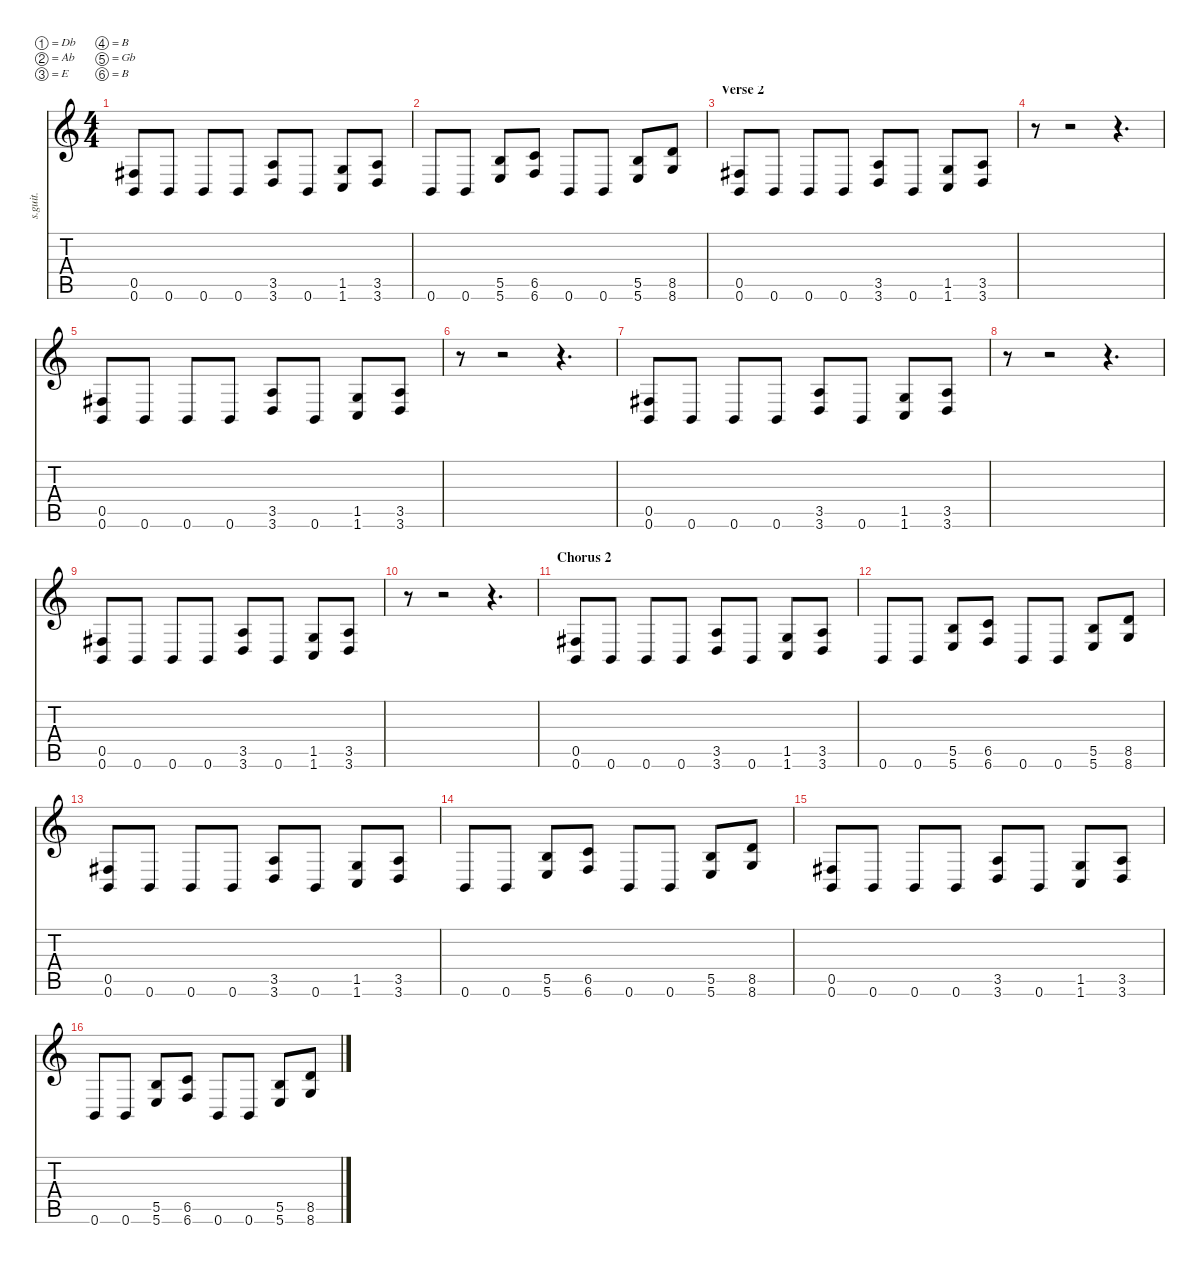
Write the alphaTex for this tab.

\defaultSystemsLayout 4
\hideDynamics
\bracketExtendMode nobrackets
\track ("Mick Thomson" "s.guit.") {instrument distortionguitar}
\staff {score tabs}
\tuning (Db4 Ab3 E3 B2 Gb2 B1)
\ts (4 4)
\tempo (210 hide)
\clef g2
\ks c
(0.5{acc #} 0.6).8{lyrics (0 "") lyrics (1 "") lyrics (2 "") lyrics (3 "") lyrics (4 "") dy f} 0.6.8{lyrics (0 "") lyrics (1 "") lyrics (2 "") lyrics (3 "") lyrics (4 "")} 0.6.8{lyrics (0 "") lyrics (1 "") lyrics (2 "") lyrics (3 "") lyrics (4 "")} 0.6.8{lyrics (0 "") lyrics (1 "") lyrics (2 "") lyrics (3 "") lyrics (4 "")} (3.5 3.6).8{lyrics (0 "") lyrics (1 "") lyrics (2 "") lyrics (3 "") lyrics (4 "")} 0.6.8{lyrics (0 "") lyrics (1 "") lyrics (2 "") lyrics (3 "") lyrics (4 "")} (1.5 1.6).8{lyrics (0 "") lyrics (1 "") lyrics (2 "") lyrics (3 "") lyrics (4 "")} (3.5 3.6).8{lyrics (0 "") lyrics (1 "") lyrics (2 "") lyrics (3 "") lyrics (4 "")} |
0.6.8{lyrics (0 "") lyrics (1 "") lyrics (2 "") lyrics (3 "") lyrics (4 "")} 0.6.8{lyrics (0 "") lyrics (1 "") lyrics (2 "") lyrics (3 "") lyrics (4 "")} (5.5 5.6).8{lyrics (0 "") lyrics (1 "") lyrics (2 "") lyrics (3 "") lyrics (4 "")} (6.5 6.6).8{lyrics (0 "") lyrics (1 "") lyrics (2 "") lyrics (3 "") lyrics (4 "")} 0.6.8{lyrics (0 "") lyrics (1 "") lyrics (2 "") lyrics (3 "") lyrics (4 "")} 0.6.8{lyrics (0 "") lyrics (1 "") lyrics (2 "") lyrics (3 "") lyrics (4 "")} (5.5 5.6).8{lyrics (0 "") lyrics (1 "") lyrics (2 "") lyrics (3 "") lyrics (4 "")} (8.5 8.6).8{lyrics (0 "") lyrics (1 "") lyrics (2 "") lyrics (3 "") lyrics (4 "")} |
\section ("" "Verse 2")
(0.5{acc #} 0.6).8{lyrics (0 "") lyrics (1 "") lyrics (2 "") lyrics (3 "") lyrics (4 "")} 0.6.8{lyrics (0 "") lyrics (1 "") lyrics (2 "") lyrics (3 "") lyrics (4 "")} 0.6.8{lyrics (0 "") lyrics (1 "") lyrics (2 "") lyrics (3 "") lyrics (4 "")} 0.6.8{lyrics (0 "") lyrics (1 "") lyrics (2 "") lyrics (3 "") lyrics (4 "")} (3.5 3.6).8{lyrics (0 "") lyrics (1 "") lyrics (2 "") lyrics (3 "") lyrics (4 "")} 0.6.8{lyrics (0 "") lyrics (1 "") lyrics (2 "") lyrics (3 "") lyrics (4 "")} (1.5 1.6).8{lyrics (0 "") lyrics (1 "") lyrics (2 "") lyrics (3 "") lyrics (4 "")} (3.5 3.6).8{lyrics (0 "") lyrics (1 "") lyrics (2 "") lyrics (3 "") lyrics (4 "")} |
r.8 r.2 r.4{d} |
(0.5{acc #} 0.6).8{lyrics (0 "") lyrics (1 "") lyrics (2 "") lyrics (3 "") lyrics (4 "")} 0.6.8{lyrics (0 "") lyrics (1 "") lyrics (2 "") lyrics (3 "") lyrics (4 "")} 0.6.8{lyrics (0 "") lyrics (1 "") lyrics (2 "") lyrics (3 "") lyrics (4 "")} 0.6.8{lyrics (0 "") lyrics (1 "") lyrics (2 "") lyrics (3 "") lyrics (4 "")} (3.5 3.6).8{lyrics (0 "") lyrics (1 "") lyrics (2 "") lyrics (3 "") lyrics (4 "")} 0.6.8{lyrics (0 "") lyrics (1 "") lyrics (2 "") lyrics (3 "") lyrics (4 "")} (1.5 1.6).8{lyrics (0 "") lyrics (1 "") lyrics (2 "") lyrics (3 "") lyrics (4 "")} (3.5 3.6).8{lyrics (0 "") lyrics (1 "") lyrics (2 "") lyrics (3 "") lyrics (4 "")} |
r.8 r.2 r.4{d} |
(0.5{acc #} 0.6).8{lyrics (0 "") lyrics (1 "") lyrics (2 "") lyrics (3 "") lyrics (4 "")} 0.6.8{lyrics (0 "") lyrics (1 "") lyrics (2 "") lyrics (3 "") lyrics (4 "")} 0.6.8{lyrics (0 "") lyrics (1 "") lyrics (2 "") lyrics (3 "") lyrics (4 "")} 0.6.8{lyrics (0 "") lyrics (1 "") lyrics (2 "") lyrics (3 "") lyrics (4 "")} (3.5 3.6).8{lyrics (0 "") lyrics (1 "") lyrics (2 "") lyrics (3 "") lyrics (4 "")} 0.6.8{lyrics (0 "") lyrics (1 "") lyrics (2 "") lyrics (3 "") lyrics (4 "")} (1.5 1.6).8{lyrics (0 "") lyrics (1 "") lyrics (2 "") lyrics (3 "") lyrics (4 "")} (3.5 3.6).8{lyrics (0 "") lyrics (1 "") lyrics (2 "") lyrics (3 "") lyrics (4 "")} |
r.8 r.2 r.4{d} |
(0.5{acc #} 0.6).8{lyrics (0 "") lyrics (1 "") lyrics (2 "") lyrics (3 "") lyrics (4 "")} 0.6.8{lyrics (0 "") lyrics (1 "") lyrics (2 "") lyrics (3 "") lyrics (4 "")} 0.6.8{lyrics (0 "") lyrics (1 "") lyrics (2 "") lyrics (3 "") lyrics (4 "")} 0.6.8{lyrics (0 "") lyrics (1 "") lyrics (2 "") lyrics (3 "") lyrics (4 "")} (3.5 3.6).8{lyrics (0 "") lyrics (1 "") lyrics (2 "") lyrics (3 "") lyrics (4 "")} 0.6.8{lyrics (0 "") lyrics (1 "") lyrics (2 "") lyrics (3 "") lyrics (4 "")} (1.5 1.6).8{lyrics (0 "") lyrics (1 "") lyrics (2 "") lyrics (3 "") lyrics (4 "")} (3.5 3.6).8{lyrics (0 "") lyrics (1 "") lyrics (2 "") lyrics (3 "") lyrics (4 "")} |
r.8 r.2 r.4{d} |
\section ("" "Chorus 2")
(0.5{acc #} 0.6).8{lyrics (0 "") lyrics (1 "") lyrics (2 "") lyrics (3 "") lyrics (4 "")} 0.6.8{lyrics (0 "") lyrics (1 "") lyrics (2 "") lyrics (3 "") lyrics (4 "")} 0.6.8{lyrics (0 "") lyrics (1 "") lyrics (2 "") lyrics (3 "") lyrics (4 "")} 0.6.8{lyrics (0 "") lyrics (1 "") lyrics (2 "") lyrics (3 "") lyrics (4 "")} (3.5 3.6).8{lyrics (0 "") lyrics (1 "") lyrics (2 "") lyrics (3 "") lyrics (4 "")} 0.6.8{lyrics (0 "") lyrics (1 "") lyrics (2 "") lyrics (3 "") lyrics (4 "")} (1.5 1.6).8{lyrics (0 "") lyrics (1 "") lyrics (2 "") lyrics (3 "") lyrics (4 "")} (3.5 3.6).8{lyrics (0 "") lyrics (1 "") lyrics (2 "") lyrics (3 "") lyrics (4 "")} |
0.6.8{lyrics (0 "") lyrics (1 "") lyrics (2 "") lyrics (3 "") lyrics (4 "")} 0.6.8{lyrics (0 "") lyrics (1 "") lyrics (2 "") lyrics (3 "") lyrics (4 "")} (5.5 5.6).8{lyrics (0 "") lyrics (1 "") lyrics (2 "") lyrics (3 "") lyrics (4 "")} (6.5 6.6).8{lyrics (0 "") lyrics (1 "") lyrics (2 "") lyrics (3 "") lyrics (4 "")} 0.6.8{lyrics (0 "") lyrics (1 "") lyrics (2 "") lyrics (3 "") lyrics (4 "")} 0.6.8{lyrics (0 "") lyrics (1 "") lyrics (2 "") lyrics (3 "") lyrics (4 "")} (5.5 5.6).8{lyrics (0 "") lyrics (1 "") lyrics (2 "") lyrics (3 "") lyrics (4 "")} (8.5 8.6).8{lyrics (0 "") lyrics (1 "") lyrics (2 "") lyrics (3 "") lyrics (4 "")} |
(0.5{acc #} 0.6).8{lyrics (0 "") lyrics (1 "") lyrics (2 "") lyrics (3 "") lyrics (4 "")} 0.6.8{lyrics (0 "") lyrics (1 "") lyrics (2 "") lyrics (3 "") lyrics (4 "")} 0.6.8{lyrics (0 "") lyrics (1 "") lyrics (2 "") lyrics (3 "") lyrics (4 "")} 0.6.8{lyrics (0 "") lyrics (1 "") lyrics (2 "") lyrics (3 "") lyrics (4 "")} (3.5 3.6).8{lyrics (0 "") lyrics (1 "") lyrics (2 "") lyrics (3 "") lyrics (4 "")} 0.6.8{lyrics (0 "") lyrics (1 "") lyrics (2 "") lyrics (3 "") lyrics (4 "")} (1.5 1.6).8{lyrics (0 "") lyrics (1 "") lyrics (2 "") lyrics (3 "") lyrics (4 "")} (3.5 3.6).8{lyrics (0 "") lyrics (1 "") lyrics (2 "") lyrics (3 "") lyrics (4 "")} |
0.6.8{lyrics (0 "") lyrics (1 "") lyrics (2 "") lyrics (3 "") lyrics (4 "")} 0.6.8{lyrics (0 "") lyrics (1 "") lyrics (2 "") lyrics (3 "") lyrics (4 "")} (5.5 5.6).8{lyrics (0 "") lyrics (1 "") lyrics (2 "") lyrics (3 "") lyrics (4 "")} (6.5 6.6).8{lyrics (0 "") lyrics (1 "") lyrics (2 "") lyrics (3 "") lyrics (4 "")} 0.6.8{lyrics (0 "") lyrics (1 "") lyrics (2 "") lyrics (3 "") lyrics (4 "")} 0.6.8{lyrics (0 "") lyrics (1 "") lyrics (2 "") lyrics (3 "") lyrics (4 "")} (5.5 5.6).8{lyrics (0 "") lyrics (1 "") lyrics (2 "") lyrics (3 "") lyrics (4 "")} (8.5 8.6).8{lyrics (0 "") lyrics (1 "") lyrics (2 "") lyrics (3 "") lyrics (4 "")} |
(0.5{acc #} 0.6).8{lyrics (0 "") lyrics (1 "") lyrics (2 "") lyrics (3 "") lyrics (4 "")} 0.6.8{lyrics (0 "") lyrics (1 "") lyrics (2 "") lyrics (3 "") lyrics (4 "")} 0.6.8{lyrics (0 "") lyrics (1 "") lyrics (2 "") lyrics (3 "") lyrics (4 "")} 0.6.8{lyrics (0 "") lyrics (1 "") lyrics (2 "") lyrics (3 "") lyrics (4 "")} (3.5 3.6).8{lyrics (0 "") lyrics (1 "") lyrics (2 "") lyrics (3 "") lyrics (4 "")} 0.6.8{lyrics (0 "") lyrics (1 "") lyrics (2 "") lyrics (3 "") lyrics (4 "")} (1.5 1.6).8{lyrics (0 "") lyrics (1 "") lyrics (2 "") lyrics (3 "") lyrics (4 "")} (3.5 3.6).8{lyrics (0 "") lyrics (1 "") lyrics (2 "") lyrics (3 "") lyrics (4 "")} |
0.6.8{lyrics (0 "") lyrics (1 "") lyrics (2 "") lyrics (3 "") lyrics (4 "")} 0.6.8{lyrics (0 "") lyrics (1 "") lyrics (2 "") lyrics (3 "") lyrics (4 "")} (5.5 5.6).8{lyrics (0 "") lyrics (1 "") lyrics (2 "") lyrics (3 "") lyrics (4 "")} (6.5 6.6).8{lyrics (0 "") lyrics (1 "") lyrics (2 "") lyrics (3 "") lyrics (4 "")} 0.6.8{lyrics (0 "") lyrics (1 "") lyrics (2 "") lyrics (3 "") lyrics (4 "")} 0.6.8{lyrics (0 "") lyrics (1 "") lyrics (2 "") lyrics (3 "") lyrics (4 "")} (5.5 5.6).8{lyrics (0 "") lyrics (1 "") lyrics (2 "") lyrics (3 "") lyrics (4 "")} (8.5 8.6).8{lyrics (0 "") lyrics (1 "") lyrics (2 "") lyrics (3 "") lyrics (4 "")}
